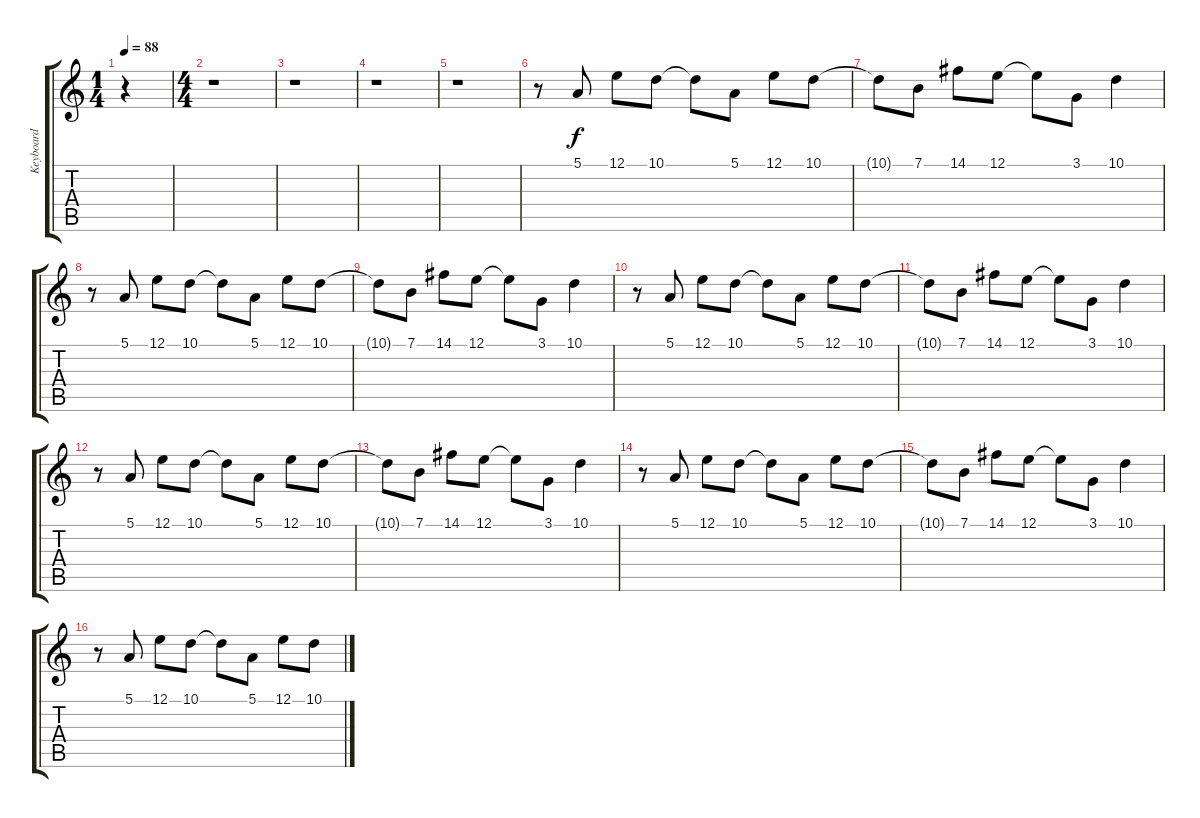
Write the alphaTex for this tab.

\track ("Keyboard" "Keyboard") {instrument acousticgrandpiano}
\staff {score tabs}
\tuning (E4 B3 G3 D3 A2 E2) {hide}
\ts (1 4)
\tempo 88
\clef g2
\ks c
r.4{dy f instrument acousticgrandpiano} |
\ts (4 4)
r.1 |
r.1 |
r.1 |
r.1 |
r.8 5.1.8 12.1.8 10.1.8 10.1{t}.8 5.1.8 12.1.8 10.1.8 |
10.1{t}.8 7.1.8 14.1.8 12.1.8 12.1{t}.8 3.1.8 10.1.4 |
r.8 5.1.8 12.1.8 10.1.8 10.1{t}.8 5.1.8 12.1.8 10.1.8 |
10.1{t}.8 7.1.8 14.1.8 12.1.8 12.1{t}.8 3.1.8 10.1.4 |
r.8 5.1.8 12.1.8 10.1.8 10.1{t}.8 5.1.8 12.1.8 10.1.8 |
10.1{t}.8 7.1.8 14.1.8 12.1.8 12.1{t}.8 3.1.8 10.1.4 |
r.8 5.1.8 12.1.8 10.1.8 10.1{t}.8 5.1.8 12.1.8 10.1.8 |
10.1{t}.8 7.1.8 14.1.8 12.1.8 12.1{t}.8 3.1.8 10.1.4 |
r.8 5.1.8 12.1.8 10.1.8 10.1{t}.8 5.1.8 12.1.8 10.1.8 |
10.1{t}.8 7.1.8 14.1.8 12.1.8 12.1{t}.8 3.1.8 10.1.4 |
r.8 5.1.8 12.1.8 10.1.8 10.1{t}.8 5.1.8 12.1.8 10.1.8
